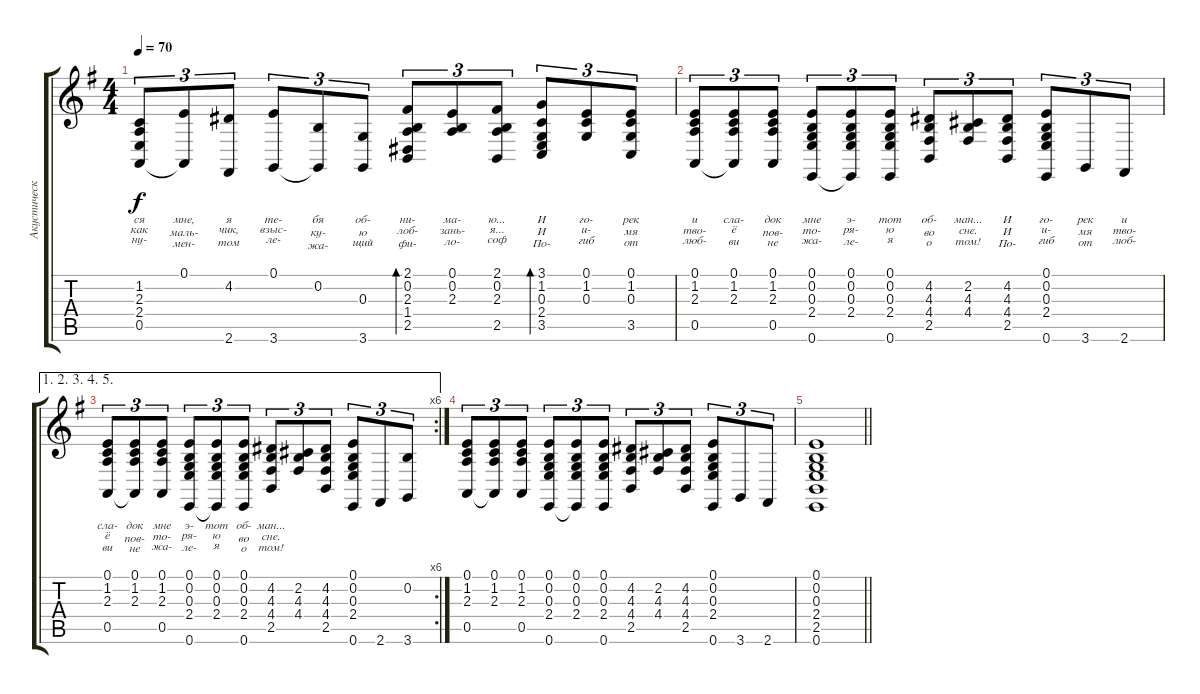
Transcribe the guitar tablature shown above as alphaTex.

\track ("Акустическая гитара" "Акустическ") {instrument acousticgrandpiano}
\staff {score tabs}
\tuning (E4 B3 G3 D3 A2 E2) {hide}
\ts (4 4)
\tempo 70
\clef g2
\ks eminor
(1.2 2.3 2.4 0.5).8{tu (3 2) lyrics (0 "ся") lyrics (1 "как") lyrics (2 "ну-") lyrics (3 "") lyrics (4 "") dy f} (0.1 0.5{t}).8{tu (3 2) lyrics (0 "мне,") lyrics (1 "маль-") lyrics (2 "мен-") lyrics (3 "") lyrics (4 "")} (4.2 2.6).8{tu (3 2) lyrics (0 "я") lyrics (1 "чик,") lyrics (2 "том") lyrics (3 "") lyrics (4 "")} (0.1 3.6).8{tu (3 2) lyrics (0 "те-") lyrics (1 "взыс-") lyrics (2 "ле-") lyrics (3 "") lyrics (4 "")} (0.2 3.6{t}).8{tu (3 2) lyrics (0 "бя") lyrics (1 "ку-") lyrics (2 "жа-") lyrics (3 "") lyrics (4 "")} (0.3 3.6).8{tu (3 2) lyrics (0 "об-") lyrics (1 "ю") lyrics (2 "щий") lyrics (3 "") lyrics (4 "")} (2.1 0.2 2.3 1.4 2.5).8{tu (3 2) bd 480 lyrics (0 "ни-") lyrics (1 "лоб-") lyrics (2 "фи-") lyrics (3 "") lyrics (4 "")} (0.1 0.2 2.3).8{tu (3 2) lyrics (0 "ма-") lyrics (1 "зань-") lyrics (2 "ло-") lyrics (3 "") lyrics (4 "")} (2.1 0.2 2.3 2.5).8{tu (3 2) lyrics (0 "ю...") lyrics (1 "я...") lyrics (2 "соф") lyrics (3 "") lyrics (4 "")} (3.1 1.2 0.3 2.4 3.5).8{tu (3 2) bd 240 lyrics (0 "И") lyrics (1 "И") lyrics (2 "По-") lyrics (3 "") lyrics (4 "")} (0.1 1.2 0.3).8{tu (3 2) lyrics (0 "го-") lyrics (1 "и-") lyrics (2 "гиб") lyrics (3 "") lyrics (4 "")} (0.1 1.2 0.3 3.5).8{tu (3 2) lyrics (0 "рек") lyrics (1 "мя") lyrics (2 "от") lyrics (3 "") lyrics (4 "")} |
(0.1 1.2 2.3 0.5).8{tu (3 2) lyrics (0 "и") lyrics (1 "тво-") lyrics (2 "люб-") lyrics (3 "") lyrics (4 "")} (0.1 1.2 2.3 0.5{t}).8{tu (3 2) lyrics (0 "сла-") lyrics (1 "ё") lyrics (2 "ви") lyrics (3 "") lyrics (4 "")} (0.1 1.2 2.3 0.5).8{tu (3 2) lyrics (0 "док") lyrics (1 "пов-") lyrics (2 "не") lyrics (3 "") lyrics (4 "")} (0.1 0.2 0.3 2.4 0.6).8{tu (3 2) lyrics (0 "мне") lyrics (1 "то-") lyrics (2 "жа-") lyrics (3 "") lyrics (4 "")} (0.1 0.2 0.3 2.4 0.6{t}).8{tu (3 2) lyrics (0 "э-") lyrics (1 "ря-") lyrics (2 "ле-") lyrics (3 "") lyrics (4 "")} (0.1 0.2 0.3 2.4 0.6).8{tu (3 2) lyrics (0 "тот") lyrics (1 "ю") lyrics (2 "я") lyrics (3 "") lyrics (4 "")} (4.2 4.3 4.4 2.5).8{tu (3 2) lyrics (0 "об-") lyrics (1 "во") lyrics (2 "о") lyrics (3 "") lyrics (4 "")} (2.2 4.3 4.4).8{tu (3 2) lyrics (0 "ман...") lyrics (1 "сне.") lyrics (2 "том!") lyrics (3 "") lyrics (4 "")} (4.2 4.3 4.4 2.5).8{tu (3 2) lyrics (0 "И") lyrics (1 "И") lyrics (2 "По-") lyrics (3 "") lyrics (4 "")} (0.1 0.2 0.3 2.4 0.6).8{tu (3 2) lyrics (0 "го-") lyrics (1 "и-") lyrics (2 "гиб") lyrics (3 "") lyrics (4 "")} 3.6.8{tu (3 2) lyrics (0 "рек") lyrics (1 "мя") lyrics (2 "от") lyrics (3 "") lyrics (4 "")} 2.6.8{tu (3 2) lyrics (0 "и") lyrics (1 "тво-") lyrics (2 "люб-") lyrics (3 "") lyrics (4 "")} |
\ae (1 2 3 4 5)
\rc 6
(0.1 1.2 2.3 0.5).8{tu (3 2) lyrics (0 "сла-") lyrics (1 "ё") lyrics (2 "ви") lyrics (3 "") lyrics (4 "")} (0.1 1.2 2.3 0.5{t}).8{tu (3 2) lyrics (0 "док") lyrics (1 "пов-") lyrics (2 "не") lyrics (3 "") lyrics (4 "")} (0.1 1.2 2.3 0.5).8{tu (3 2) lyrics (0 "мне") lyrics (1 "то-") lyrics (2 "жа-") lyrics (3 "") lyrics (4 "")} (0.1 0.2 0.3 2.4 0.6).8{tu (3 2) lyrics (0 "э-") lyrics (1 "ря-") lyrics (2 "ле-") lyrics (3 "") lyrics (4 "")} (0.1 0.2 0.3 2.4 0.6{t}).8{tu (3 2) lyrics (0 "тот") lyrics (1 "ю") lyrics (2 "я") lyrics (3 "") lyrics (4 "")} (0.1 0.2 0.3 2.4 0.6).8{tu (3 2) lyrics (0 "об-") lyrics (1 "во") lyrics (2 "о") lyrics (3 "") lyrics (4 "")} (4.2 4.3 4.4 2.5).8{tu (3 2) lyrics (0 "ман...") lyrics (1 "сне.") lyrics (2 "том!") lyrics (3 "") lyrics (4 "")} (2.2 4.3 4.4).8{tu (3 2)} (4.2 4.3 4.4 2.5).8{tu (3 2)} (0.1 0.2 0.3 2.4 0.6).8{tu (3 2)} 2.6.8{tu (3 2)} (0.2 3.6).8{tu (3 2)} |
(0.1 1.2 2.3 0.5).8{tu (3 2)} (0.1 1.2 2.3 0.5{t}).8{tu (3 2)} (0.1 1.2 2.3 0.5).8{tu (3 2)} (0.1 0.2 0.3 2.4 0.6).8{tu (3 2)} (0.1 0.2 0.3 2.4 0.6{t}).8{tu (3 2)} (0.1 0.2 0.3 2.4 0.6).8{tu (3 2)} (4.2 4.3 4.4 2.5).8{tu (3 2)} (2.2 4.3 4.4).8{tu (3 2)} (4.2 4.3 4.4 2.5).8{tu (3 2)} (0.1 0.2 0.3 2.4 0.6).8{tu (3 2)} 3.6.8{tu (3 2)} 2.6.8{tu (3 2)} |
\barLineRight lightlight
(0.1 0.2 0.3 2.4 2.5 0.6).1
